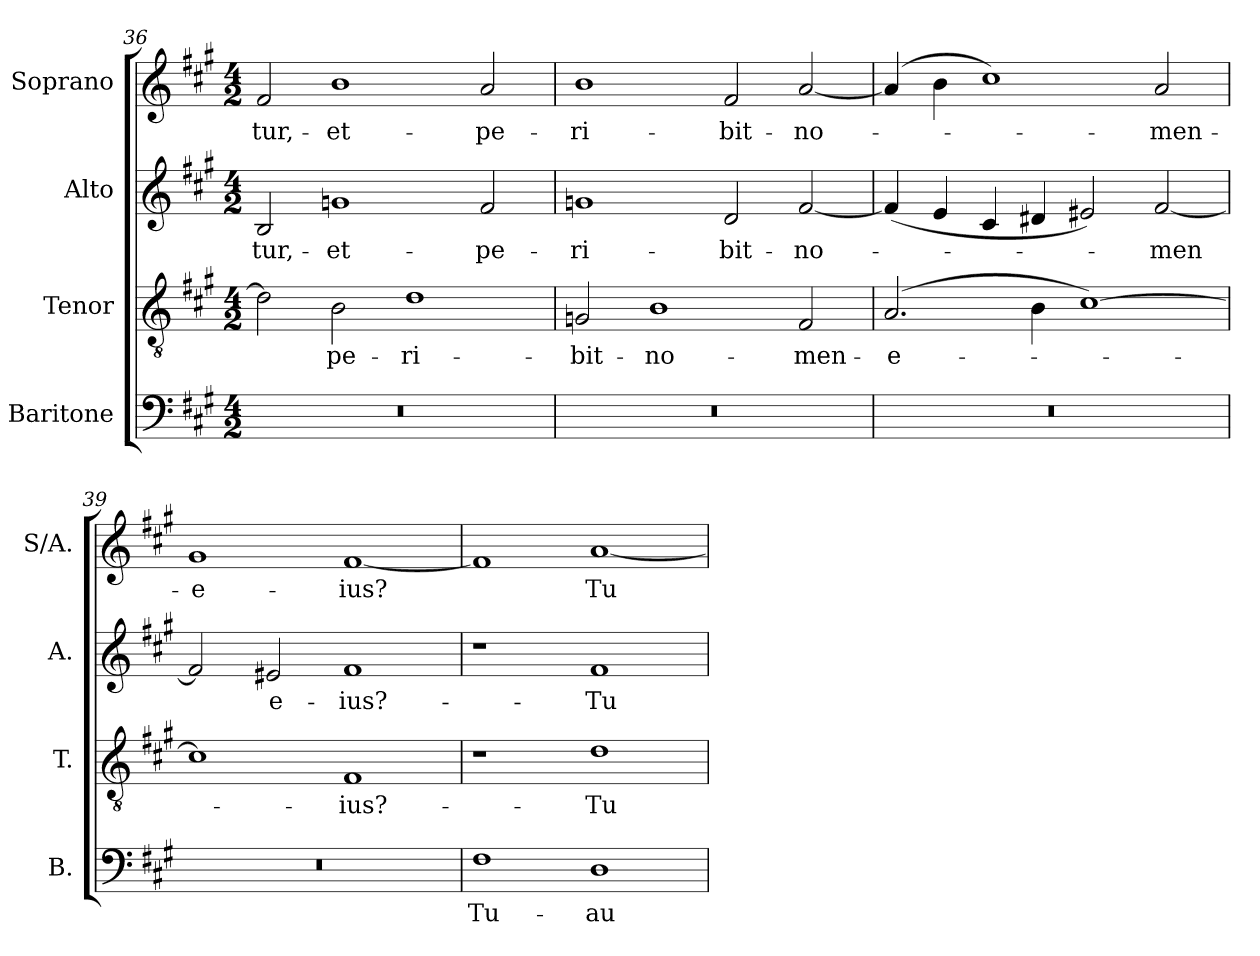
**kern	**text	**kern	**text	**kern	**text	**kern	**text
*part4	*part4	*part3	*part3	*part2	*part2	*part1	*part1
*staff4	*staff4	*staff3	*staff3	*staff2	*staff2	*staff1	*staff1
*I"Baritone	*	*I"Tenor	*	*I"Alto	*	*I"Soprano	*
*I'B.	*	*I'T.	*	*I'A.	*	*I'S/A.	*
*clefF4	*	*clefGv2	*	*clefG2	*	*clefG2	*
*	*	*ITrd7c12	*	*	*	*	*
*k[f#c#g#]	*	*k[f#c#g#]	*	*k[f#c#g#]	*	*k[f#c#g#]	*
*A:	*	*A:	*	*A:	*	*A:	*
*M4/2	*	*M4/2	*	*M4/2	*	*M4/2	*
=36	=36	=36	=36	=36	=36	=36	=36
!LO:N:vis=1	!	!	!	!	!	!	!
!	!	!	!	!	!LO:LY:b:color=#000000	!	!
!	!	!	!	!	!	!	!LO:LY:b:color=#000000
0r	.	2Di\]	.	2Bi/	-tur,-	2f#i/	-tur,-
!	!	!	!LO:LY:b:color=#000000	!	!	!	!
!	!	!	!	!	!LO:LY:b:color=#000000	!	!
!	!	!	!	!	!	!	!LO:LY:b:color=#000000
.	.	2BBi\	pe-	1gni	-et-	1bi	-et-
!	!	!	!LO:LY:b:color=#000000	!	!	!	!
.	.	1Di	-ri-	.	.	.	.
!	!	!	!	!	!LO:LY:b:color=#000000	!	!
!	!	!	!	!	!	!	!LO:LY:b:color=#000000
.	.	.	.	2f#i/	-pe-	2ai/	-pe-
=37	=37	=37	=37	=37	=37	=37	=37
!LO:N:vis=1	!	!	!	!	!	!	!
!	!	!	!LO:LY:b:color=#000000	!	!	!	!
!	!	!	!	!	!LO:LY:b:color=#000000	!	!
!	!	!	!	!	!	!	!LO:LY:b:color=#000000
0r	.	2GGni/	-bit-	1gni	-ri-	1bi	-ri-
!	!	!	!LO:LY:b:color=#000000	!	!	!	!
.	.	1BBi	-no-	.	.	.	.
!	!	!	!	!	!LO:LY:b:color=#000000	!	!
!	!	!	!	!	!	!	!LO:LY:b:color=#000000
.	.	.	.	2di/	-bit-	2f#i/	-bit-
!	!	!	!LO:LY:b:color=#000000	!	!	!	!
!	!	!	!	!	!LO:LY:b:color=#000000	!	!
!	!	!	!	!	!	!	!LO:LY:b:color=#000000
.	.	2FF#i/	-men-	[2f#i/	-no-	[2ai/	-no-
=38	=38	=38	=38	=38	=38	=38	=38
!LO:N:vis=1	!	!	!	!	!	!	!
!	!	!	!LO:LY:b:color=#000000	!	!	!	!
0r	.	(2.AAi/	-e-	(4f#i/]	.	(4ai/]	.
.	.	.	.	4ei/	.	4bi\	.
.	.	.	.	4c#i/	.	1cc#i)	.
.	.	4BBi\	.	4d#Xi/	.	.	.
.	.	[1C#i)	.	2e#Xi/)	.	.	.
!	!	!	!	!	!LO:LY:b:color=#000000	!	!
!	!	!	!	!	!	!	!LO:LY:b:color=#000000
.	.	.	.	[2f#i/	-men	2ai/	-men-
!!LO:LB:g=z
=39	=39	=39	=39	=39	=39	=39	=39
!LO:N:vis=1	!	!	!	!	!	!	!
!	!	!	!	!	!	!	!LO:LY:b:color=#000000
0r	.	1C#i]	.	2f#i/]	.	1g#i	-e-
!	!	!	!	!	!LO:LY:b:color=#000000	!	!
.	.	.	.	2e#Xi/	e-	.	.
!	!	!	!LO:LY:b:color=#000000	!	!	!	!
!	!	!	!	!	!LO:LY:b:color=#000000	!	!
!	!	!	!	!	!	!	!LO:LY:b:color=#000000
.	.	1FF#i	-ius?-	1f#i	-ius?-	[1f#i	-ius?
=40	=40	=40	=40	=40	=40	=40	=40
!	!LO:LY:b:color=#000000	!	!	!	!	!	!
1F#i	-Tu-	1r	.	1r	.	1f#i]	.
!	!LO:LY:b:color=#000000	!	!	!	!	!	!
!	!	!	!LO:LY:b:color=#000000	!	!	!	!
!	!	!	!	!	!LO:LY:b:color=#000000	!	!
!	!	!	!	!	!	!	!LO:LY:b:color=#000000
1Di	-au-	1Di	-Tu-	1f#i	-Tu-	[1ai	Tu
=	=	=	=	=	=	=	=
*-	*-	*-	*-	*-	*-	*-	*-
